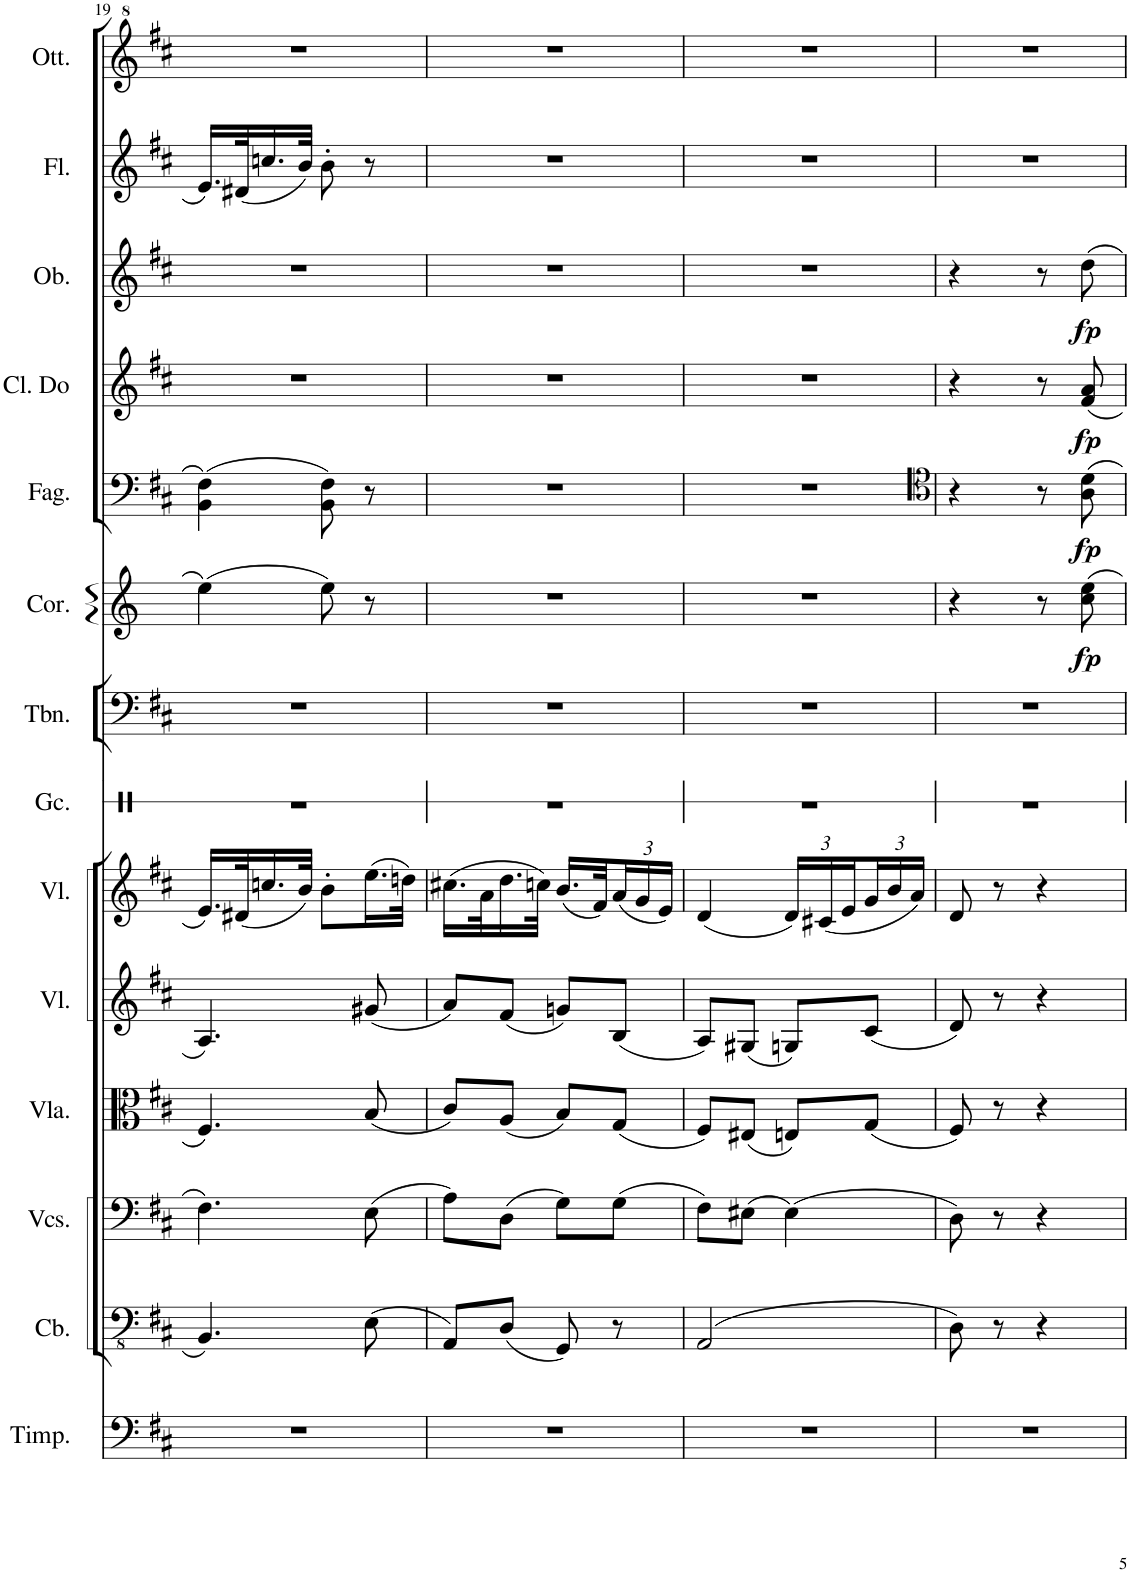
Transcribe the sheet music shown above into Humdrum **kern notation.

**kern	**kern	**kern	**kern	**kern	**kern	**kern	**kern	**kern	**dynam	**kern	**dynam	**kern	**dynam	**kern	**dynam	**kern	**kern
*part14	*part13	*part12	*part11	*part10	*part9	*part8	*part7	*part6	*part6	*part5	*part5	*part4	*part4	*part3	*part3	*part2	*part1
*staff14	*staff13	*staff12	*staff11	*staff10	*staff9	*staff8	*staff7	*staff6	*staff6	*staff5	*staff5	*staff4	*staff4	*staff3	*staff3	*staff2	*staff1
*I"Timpani	*I"Contrabbassi	*I"Violoncelli	*I"Viole	*I"Violini	*I"Violini	*I"Grancassa	*I"Trombone	*I"Corno in Re	*	*I"Fagotto	*	*I"Clarinetto in Do	*	*I"Oboe	*	*I"Flauto	*I"Ottavino
*I'Timp.	*I'Cb.	*	*	*I'Vl.	*I'Vl.	*I'Gc.	*I'Tbn.	*I'Cor.	*	*I'Fag.	*	*I'Cl. Do	*	*I'Ob.	*	*I'Fl.	*I'Ott.
!!LO:PB:g=z
*clefF4	*clefFv4	*clefF4	*clefC3	*clefG2	*clefG2	*clefX	*clefF4	*clefG2	*	*clefF4	*	*clefG2	*	*clefG2	*	*clefG2	*clefG^2
*	*	*	*	*	*	*	*	*Trd6c10	*	*	*	*Trd1c2	*	*	*	*	*Trd-7c-12
*k[f#c#]	*k[f#c#]	*k[f#c#]	*k[f#c#]	*k[f#c#]	*k[f#c#]	*k[]	*k[f#c#]	*k[]	*	*k[f#c#]	*	*k[f#c#]	*	*k[f#c#]	*	*k[f#c#]	*k[f#c#]
*M2/4	*M2/4	*M2/4	*M2/4	*M2/4	*M2/4	*M2/4	*M2/4	*M2/4	*	*M2/4	*	*M2/4	*	*M2/4	*	*M2/4	*M2/4
=19	=19	=19	=19	=19	=19	=19	=19	=19	=19	=19	=19	=19	=19	=19	=19	=19	=19
2r	4.BBB/	4.F#\	4.F#/	4.A/	16.e/LL	2r	2r	(4ee\	.	(4BB\ 4F#\	.	2r	.	2r	.	16.e/LL	2r
.	.	.	.	.	(32d#X/K	.	.	.	.	.	.	.	.	.	.	(32d#X/K	.
.	.	.	.	.	16.ccn/	.	.	.	.	.	.	.	.	.	.	16.ccn/	.
.	.	.	.	.	32b/JJk)	.	.	.	.	.	.	.	.	.	.	32b/JJk)	.
.	.	.	.	.	8b'\L	.	.	8ee\)	.	8BB\ 8F#\)	.	.	.	.	.	8b'\	.
.	(8EE\	(8E\	(8B/	(8g#X/	(16.ee\L	.	.	8r	.	8r	.	.	.	.	.	8r	.
.	.	.	.	.	32ddn\JJk)	.	.	.	.	.	.	.	.	.	.	.	.
=20	=20	=20	=20	=20	=20	=20	=20	=20	=20	=20	=20	=20	=20	=20	=20	=20	=20
2r	8AAA/L)	8A\L)	8c#/L)	8a/L)	(16.cc#X\LL	2r	2r	2r	.	2r	.	2r	.	2r	.	2r	2r
.	.	.	.	.	32a\K	.	.	.	.	.	.	.	.	.	.	.	.
.	(8DD/J	(8D\J	(8A/J	(8f#/J	16.dd\	.	.	.	.	.	.	.	.	.	.	.	.
.	.	.	.	.	32ccn\JJk)	.	.	.	.	.	.	.	.	.	.	.	.
.	8GGG/)	8G\L)	8B/L)	8gn/L)	(16.b/LL	.	.	.	.	.	.	.	.	.	.	.	.
.	.	.	.	.	32f#/K)	.	.	.	.	.	.	.	.	.	.	.	.
*	*	*	*	*	*Xbrackettup	*	*	*	*	*	*	*	*	*	*	*	*
.	8r	(8G\J	(8G/J	(8B/J	(24a/	.	.	.	.	.	.	.	.	.	.	.	.
.	.	.	.	.	24g/	.	.	.	.	.	.	.	.	.	.	.	.
.	.	.	.	.	24e/JJ)	.	.	.	.	.	.	.	.	.	.	.	.
=21	=21	=21	=21	=21	=21	=21	=21	=21	=21	=21	=21	=21	=21	=21	=21	=21	=21
2r	(2AAA/	8F#\L)	8F#/L)	8A/L)	(4d/	2r	2r	2r	.	2r	.	2r	.	2r	.	2r	2r
.	.	(8E#X\J	(8E#X/J	(8G#X/J	.	.	.	.	.	.	.	.	.	.	.	.	.
.	.	(4E#\)	8En/L)	8Gn/L)	24d/LL)	.	.	.	.	.	.	.	.	.	.	.	.
.	.	.	.	.	(24c#X/	.	.	.	.	.	.	.	.	.	.	.	.
.	.	.	.	.	24e/	.	.	.	.	.	.	.	.	.	.	.	.
.	.	.	(8G/J	(8c#/J	24g/	.	.	.	.	.	.	.	.	.	.	.	.
.	.	.	.	.	24b/	.	.	.	.	.	.	.	.	.	.	.	.
.	.	.	.	.	24a/JJ)	.	.	.	.	.	.	.	.	.	.	.	.
=22	=22	=22	=22	=22	=22	=22	=22	=22	=22	=22	=22	=22	=22	=22	=22	=22	=22
*	*	*	*	*	*	*	*	*	*	*clefC4	*	*	*	*	*	*	*
2r	8DD\)	8D\)	8F#/)	8d/)	8d/	2r	2r	4r	.	4r	.	4r	.	4r	.	2r	2r
.	8r	8r	8r	8r	8r	.	.	.	.	.	.	.	.	.	.	.	.
.	4r	4r	4r	4r	4r	.	.	8r	.	8r	.	8r	.	8r	.	.	.
!	!	!	!	!	!	!	!	!	!LO:DY:b	!	!LO:DY:b	!	!LO:DY:b	!	!LO:DY:b	!	!
.	.	.	.	.	.	.	.	8cc\ 8ee\	fp	8A\ 8d\	fp	8f#/ 8a/	fp	8dd\	fp	.	.
=	=	=	=	=	=	=	=	=	=	=	=	=	=	=	=	=	=
*-	*-	*-	*-	*-	*-	*-	*-	*-	*-	*-	*-	*-	*-	*-	*-	*-	*-
